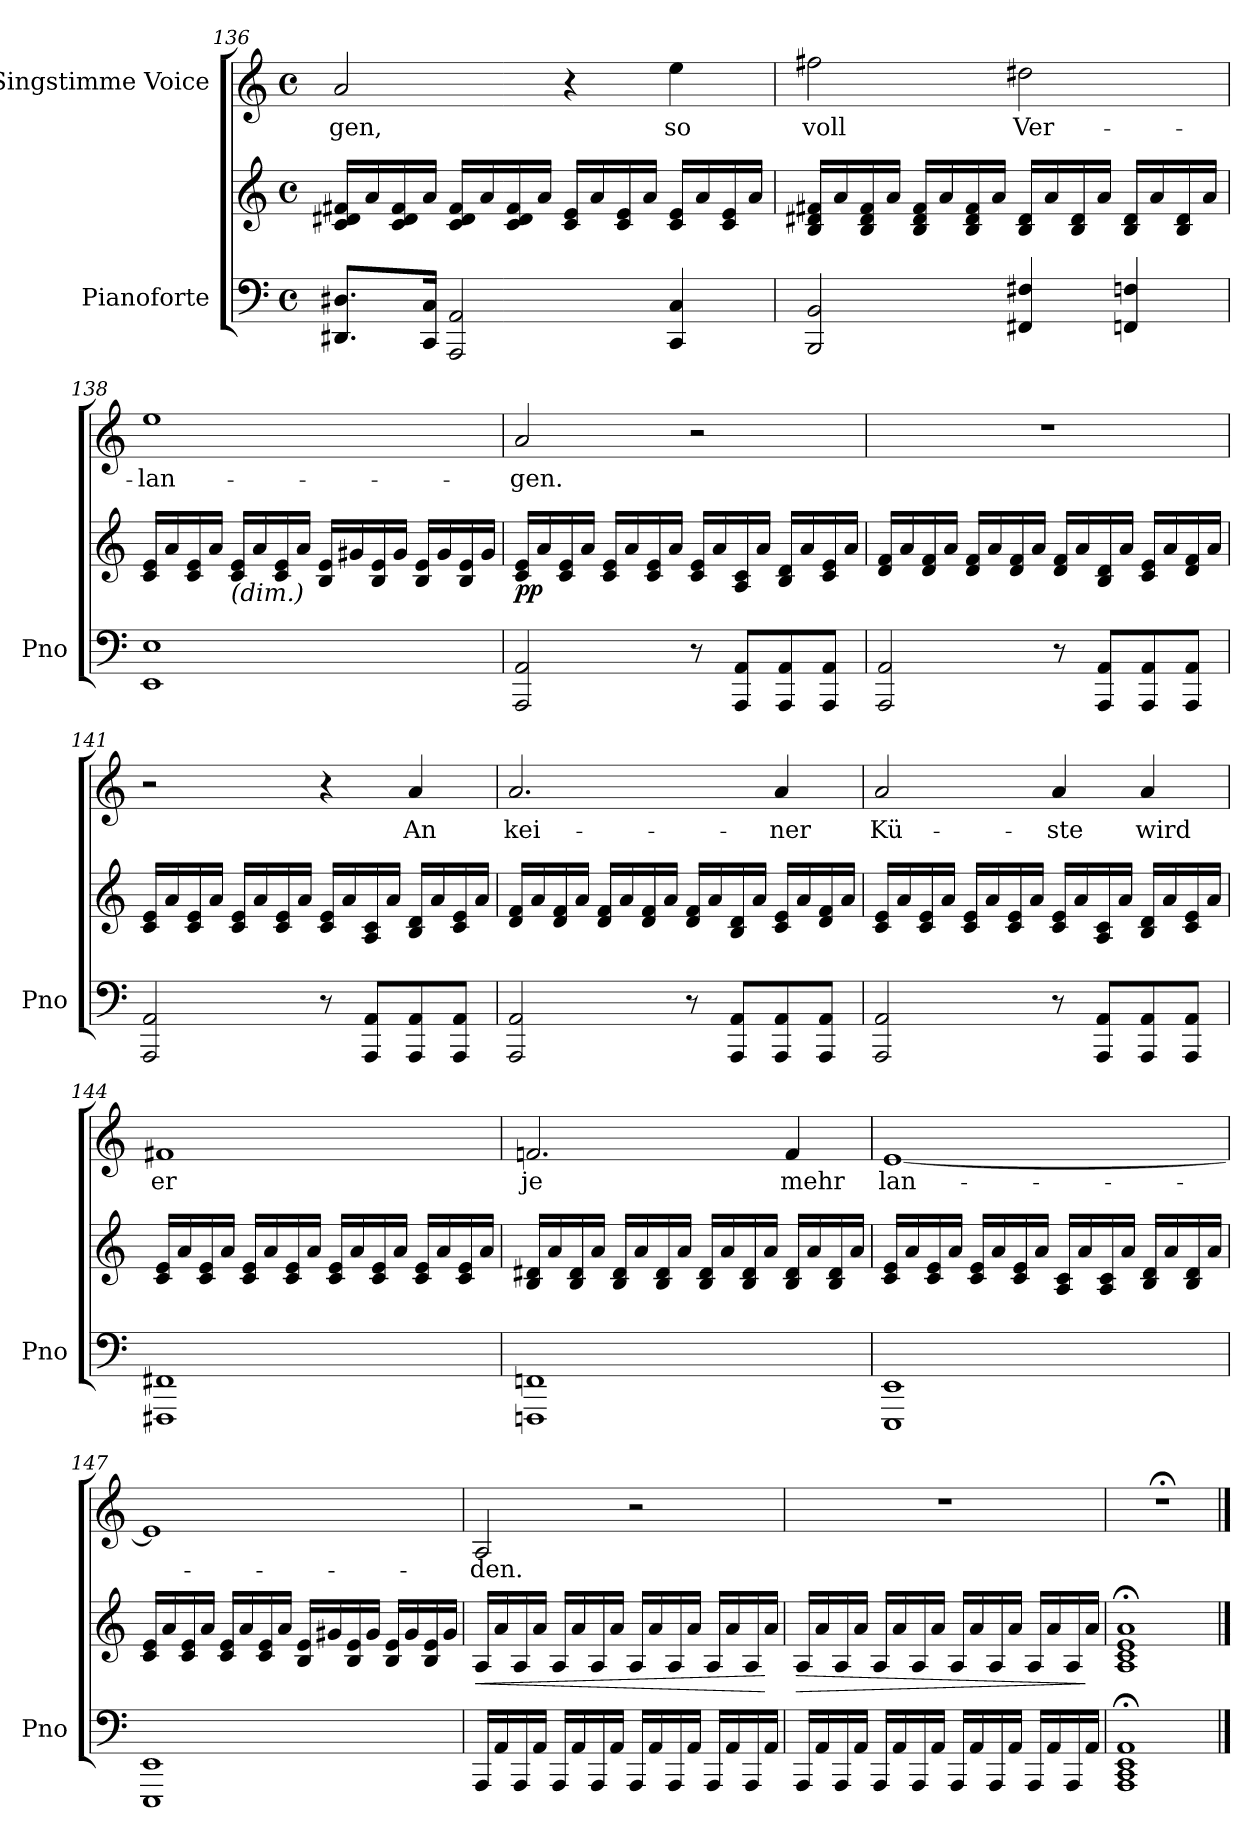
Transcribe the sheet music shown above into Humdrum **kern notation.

**kern	**kern	**dynam	**kern	**text
*part2	*part2	*part2	*part1	*part1
*staff3	*staff2	*staff2/3	*staff1	*staff1
*I"Pianoforte	*	*	*I"Singstimme Voice	*
*I'Pno	*	*	*	*
*clefF4	*clefG2	*	*clefG2	*
*k[]	*k[]	*	*k[]	*
*M4/4	*M4/4	*	*M4/4	*
*met(c)	*met(c)	*	*met(c)	*
=136	=136	=136	=136	=136
8.DD#X/ 8.D#X/L	16c/ 16d#X/ 16f#X/LL	.	2a/	-gen,
.	16a/	.	.	.
.	16c/ 16d#/ 16f#/	.	.	.
16CC/ 16C/Jk	16a/JJ	.	.	.
2AAA/ 2AA/	16c/ 16d#/ 16f#/LL	.	.	.
.	16a/	.	.	.
.	16c/ 16d#/ 16f#/	.	.	.
.	16a/JJ	.	.	.
.	16c/ 16e/LL	.	4r	.
.	16a/	.	.	.
.	16c/ 16e/	.	.	.
.	16a/JJ	.	.	.
4CC/ 4C/	16c/ 16e/LL	.	4ee\	so
.	16a/	.	.	.
.	16c/ 16e/	.	.	.
.	16a/JJ	.	.	.
=137	=137	=137	=137	=137
2BBB/ 2BB/	16B/ 16d#X/ 16f#X/LL	.	2ff#X\	voll
.	16a/	.	.	.
.	16B/ 16d#/ 16f#/	.	.	.
.	16a/JJ	.	.	.
.	16B/ 16d#/ 16f#/LL	.	.	.
.	16a/	.	.	.
.	16B/ 16d#/ 16f#/	.	.	.
.	16a/JJ	.	.	.
4FF#X/ 4F#X/	16B/ 16d#/LL	.	2dd#X\	Ver-
.	16a/	.	.	.
.	16B/ 16d#/	.	.	.
.	16a/JJ	.	.	.
4FFn/ 4Fn/	16B/ 16d#/LL	.	.	.
.	16a/	.	.	.
.	16B/ 16d#/	.	.	.
.	16a/JJ	.	.	.
=138	=138	=138	=138	=138
1EE 1E	16c/ 16e/LL	.	1ee	-lan-
.	16a/	.	.	.
.	16c/ 16e/	.	.	.
.	16a/JJ	.	.	.
!	!LO:TX:b:i:t=(dim.)	!	!	!
.	16c/ 16e/LL	.	.	.
.	16a/	.	.	.
.	16c/ 16e/	.	.	.
.	16a/JJ	.	.	.
.	16B/ 16e/LL	.	.	.
.	16g#X/	.	.	.
.	16B/ 16e/	.	.	.
.	16g#/JJ	.	.	.
.	16B/ 16e/LL	.	.	.
.	16g#/	.	.	.
.	16B/ 16e/	.	.	.
.	16g#/JJ	.	.	.
=139	=139	=139	=139	=139
!	!	!LO:DY:b	!	!
2AAA/ 2AA/	16c/ 16e/LL	pp	2a/	-gen.
.	16a/	.	.	.
.	16c/ 16e/	.	.	.
.	16a/JJ	.	.	.
.	16c/ 16e/LL	.	.	.
.	16a/	.	.	.
.	16c/ 16e/	.	.	.
.	16a/JJ	.	.	.
8r	16c/ 16e/LL	.	2r	.
.	16a/	.	.	.
8AAA/ 8AA/L	16A/ 16c/	.	.	.
.	16a/JJ	.	.	.
8AAA/ 8AA/	16B/ 16d/LL	.	.	.
.	16a/	.	.	.
8AAA/ 8AA/J	16c/ 16e/	.	.	.
.	16a/JJ	.	.	.
=140	=140	=140	=140	=140
2AAA/ 2AA/	16d/ 16f/LL	.	1r	.
.	16a/	.	.	.
.	16d/ 16f/	.	.	.
.	16a/JJ	.	.	.
.	16d/ 16f/LL	.	.	.
.	16a/	.	.	.
.	16d/ 16f/	.	.	.
.	16a/JJ	.	.	.
8r	16d/ 16f/LL	.	.	.
.	16a/	.	.	.
8AAA/ 8AA/L	16B/ 16d/	.	.	.
.	16a/JJ	.	.	.
8AAA/ 8AA/	16c/ 16e/LL	.	.	.
.	16a/	.	.	.
8AAA/ 8AA/J	16d/ 16f/	.	.	.
.	16a/JJ	.	.	.
=141	=141	=141	=141	=141
2AAA/ 2AA/	16c/ 16e/LL	.	2r	.
.	16a/	.	.	.
.	16c/ 16e/	.	.	.
.	16a/JJ	.	.	.
.	16c/ 16e/LL	.	.	.
.	16a/	.	.	.
.	16c/ 16e/	.	.	.
.	16a/JJ	.	.	.
8r	16c/ 16e/LL	.	4r	.
.	16a/	.	.	.
8AAA/ 8AA/L	16A/ 16c/	.	.	.
.	16a/JJ	.	.	.
8AAA/ 8AA/	16B/ 16d/LL	.	4a/	An
.	16a/	.	.	.
8AAA/ 8AA/J	16c/ 16e/	.	.	.
.	16a/JJ	.	.	.
=142	=142	=142	=142	=142
2AAA/ 2AA/	16d/ 16f/LL	.	2.a/	kei-
.	16a/	.	.	.
.	16d/ 16f/	.	.	.
.	16a/JJ	.	.	.
.	16d/ 16f/LL	.	.	.
.	16a/	.	.	.
.	16d/ 16f/	.	.	.
.	16a/JJ	.	.	.
8r	16d/ 16f/LL	.	.	.
.	16a/	.	.	.
8AAA/ 8AA/L	16B/ 16d/	.	.	.
.	16a/JJ	.	.	.
8AAA/ 8AA/	16c/ 16e/LL	.	4a/	-ner
.	16a/	.	.	.
8AAA/ 8AA/J	16d/ 16f/	.	.	.
.	16a/JJ	.	.	.
=143	=143	=143	=143	=143
2AAA/ 2AA/	16c/ 16e/LL	.	2a/	Kü-
.	16a/	.	.	.
.	16c/ 16e/	.	.	.
.	16a/JJ	.	.	.
.	16c/ 16e/LL	.	.	.
.	16a/	.	.	.
.	16c/ 16e/	.	.	.
.	16a/JJ	.	.	.
8r	16c/ 16e/LL	.	4a/	-ste
.	16a/	.	.	.
8AAA/ 8AA/L	16A/ 16c/	.	.	.
.	16a/JJ	.	.	.
8AAA/ 8AA/	16B/ 16d/LL	.	4a/	wird
.	16a/	.	.	.
8AAA/ 8AA/J	16c/ 16e/	.	.	.
.	16a/JJ	.	.	.
=144	=144	=144	=144	=144
1FFF#X 1FF#X	16c/ 16e/LL	.	1f#X	er
.	16a/	.	.	.
.	16c/ 16e/	.	.	.
.	16a/JJ	.	.	.
.	16c/ 16e/LL	.	.	.
.	16a/	.	.	.
.	16c/ 16e/	.	.	.
.	16a/JJ	.	.	.
.	16c/ 16e/LL	.	.	.
.	16a/	.	.	.
.	16c/ 16e/	.	.	.
.	16a/JJ	.	.	.
.	16c/ 16e/LL	.	.	.
.	16a/	.	.	.
.	16c/ 16e/	.	.	.
.	16a/JJ	.	.	.
=145	=145	=145	=145	=145
1FFFn 1FFn	16B/ 16d#X/LL	.	2.fn/	je
.	16a/	.	.	.
.	16B/ 16d#/	.	.	.
.	16a/JJ	.	.	.
.	16B/ 16d#/LL	.	.	.
.	16a/	.	.	.
.	16B/ 16d#/	.	.	.
.	16a/JJ	.	.	.
.	16B/ 16d#/LL	.	.	.
.	16a/	.	.	.
.	16B/ 16d#/	.	.	.
.	16a/JJ	.	.	.
.	16B/ 16d#/LL	.	4f/	mehr
.	16a/	.	.	.
.	16B/ 16d#/	.	.	.
.	16a/JJ	.	.	.
=146	=146	=146	=146	=146
1EEE 1EE	16c/ 16e/LL	.	[1e	lan-
.	16a/	.	.	.
.	16c/ 16e/	.	.	.
.	16a/JJ	.	.	.
.	16c/ 16e/LL	.	.	.
.	16a/	.	.	.
.	16c/ 16e/	.	.	.
.	16a/JJ	.	.	.
.	16A/ 16c/LL	.	.	.
.	16a/	.	.	.
.	16A/ 16c/	.	.	.
.	16a/JJ	.	.	.
.	16B/ 16d/LL	.	.	.
.	16a/	.	.	.
.	16B/ 16d/	.	.	.
.	16a/JJ	.	.	.
=147	=147	=147	=147	=147
1EEE 1EE	16c/ 16e/LL	.	1e]	.
.	16a/	.	.	.
.	16c/ 16e/	.	.	.
.	16a/JJ	.	.	.
.	16c/ 16e/LL	.	.	.
.	16a/	.	.	.
.	16c/ 16e/	.	.	.
.	16a/JJ	.	.	.
.	16B/ 16e/LL	.	.	.
.	16g#X/	.	.	.
.	16B/ 16e/	.	.	.
.	16g#/JJ	.	.	.
.	16B/ 16e/LL	.	.	.
.	16g#/	.	.	.
.	16B/ 16e/	.	.	.
.	16g#/JJ	.	.	.
=148	=148	=148	=148	=148
!	!	!LO:HP:b	!	!
16AAA/LL	16A/LL	<	2A/	-den.
16AA/	16a/	.	.	.
16AAA/	16A/	.	.	.
16AA/JJ	16a/JJ	.	.	.
16AAA/LL	16A/LL	.	.	.
16AA/	16a/	.	.	.
16AAA/	16A/	.	.	.
16AA/JJ	16a/JJ	.	.	.
16AAA/LL	16A/LL	.	2r	.
16AA/	16a/	.	.	.
16AAA/	16A/	.	.	.
16AA/JJ	16a/JJ	.	.	.
16AAA/LL	16A/LL	.	.	.
16AA/	16a/	.	.	.
16AAA/	16A/	.	.	.
16AA/JJ	16a/JJ	[	.	.
=149	=149	=149	=149	=149
!	!	!LO:HP:b	!	!
16AAA/LL	16A/LL	>	1r	.
16AA/	16a/	.	.	.
16AAA/	16A/	.	.	.
16AA/JJ	16a/JJ	.	.	.
16AAA/LL	16A/LL	.	.	.
16AA/	16a/	.	.	.
16AAA/	16A/	.	.	.
16AA/JJ	16a/JJ	.	.	.
16AAA/LL	16A/LL	.	.	.
16AA/	16a/	.	.	.
16AAA/	16A/	.	.	.
16AA/JJ	16a/JJ	.	.	.
16AAA/LL	16A/LL	.	.	.
16AA/	16a/	.	.	.
16AAA/	16A/	.	.	.
16AA/JJ	16a/JJ	]	.	.
=150	=150	=150	=150	=150
1AAA;< 1CC;< 1EE;< 1AA;<	1A;< 1c;< 1e;< 1a;<	.	1r;<	.
==	==	==	==	==
*-	*-	*-	*-	*-
